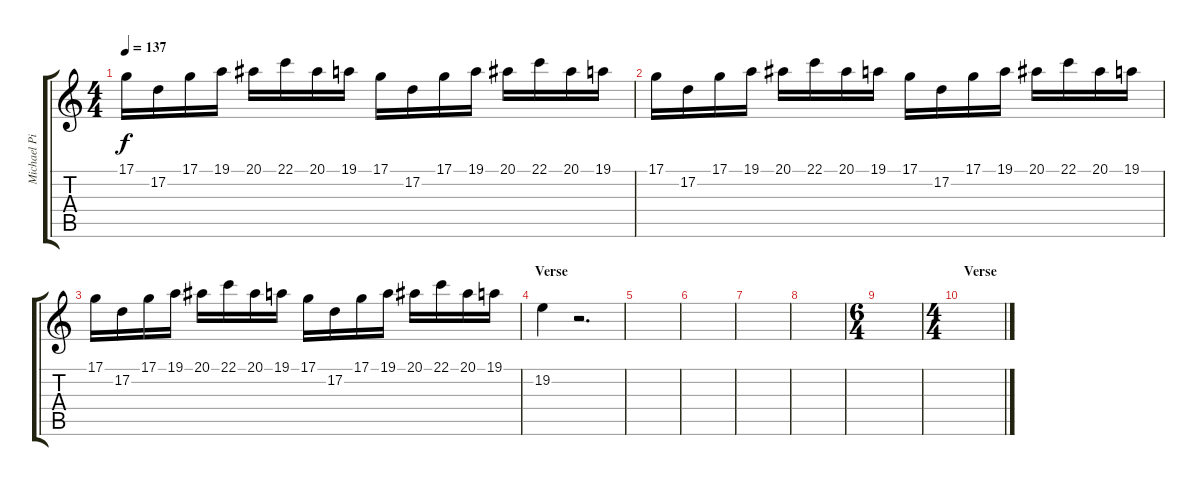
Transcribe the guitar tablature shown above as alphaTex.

\track ("Michael Pinella Lead" "Michael Pi") {instrument harpsichord}
\staff {score tabs}
\tuning (D4 A3 F3 C3 G2 D2) {hide}
\ts (4 4)
\tempo 137
\clef g2
\ks c
17.1.16{dy f} 17.2.16 17.1.16 19.1.16 20.1.16 22.1.16 20.1.16 19.1.16 17.1.16 17.2.16 17.1.16 19.1.16 20.1.16 22.1.16 20.1.16 19.1.16 |
17.1.16 17.2.16 17.1.16 19.1.16 20.1.16 22.1.16 20.1.16 19.1.16 17.1.16 17.2.16 17.1.16 19.1.16 20.1.16 22.1.16 20.1.16 19.1.16 |
17.1.16 17.2.16 17.1.16 19.1.16 20.1.16 22.1.16 20.1.16 19.1.16 17.1.16 17.2.16 17.1.16 19.1.16 20.1.16 22.1.16 20.1.16 19.1.16 |
\section ("" "Verse")
19.2.4 r.2{d} |
|
|
|
|
\ts (6 4)
|
\ts (4 4)
\section ("" "Verse")
